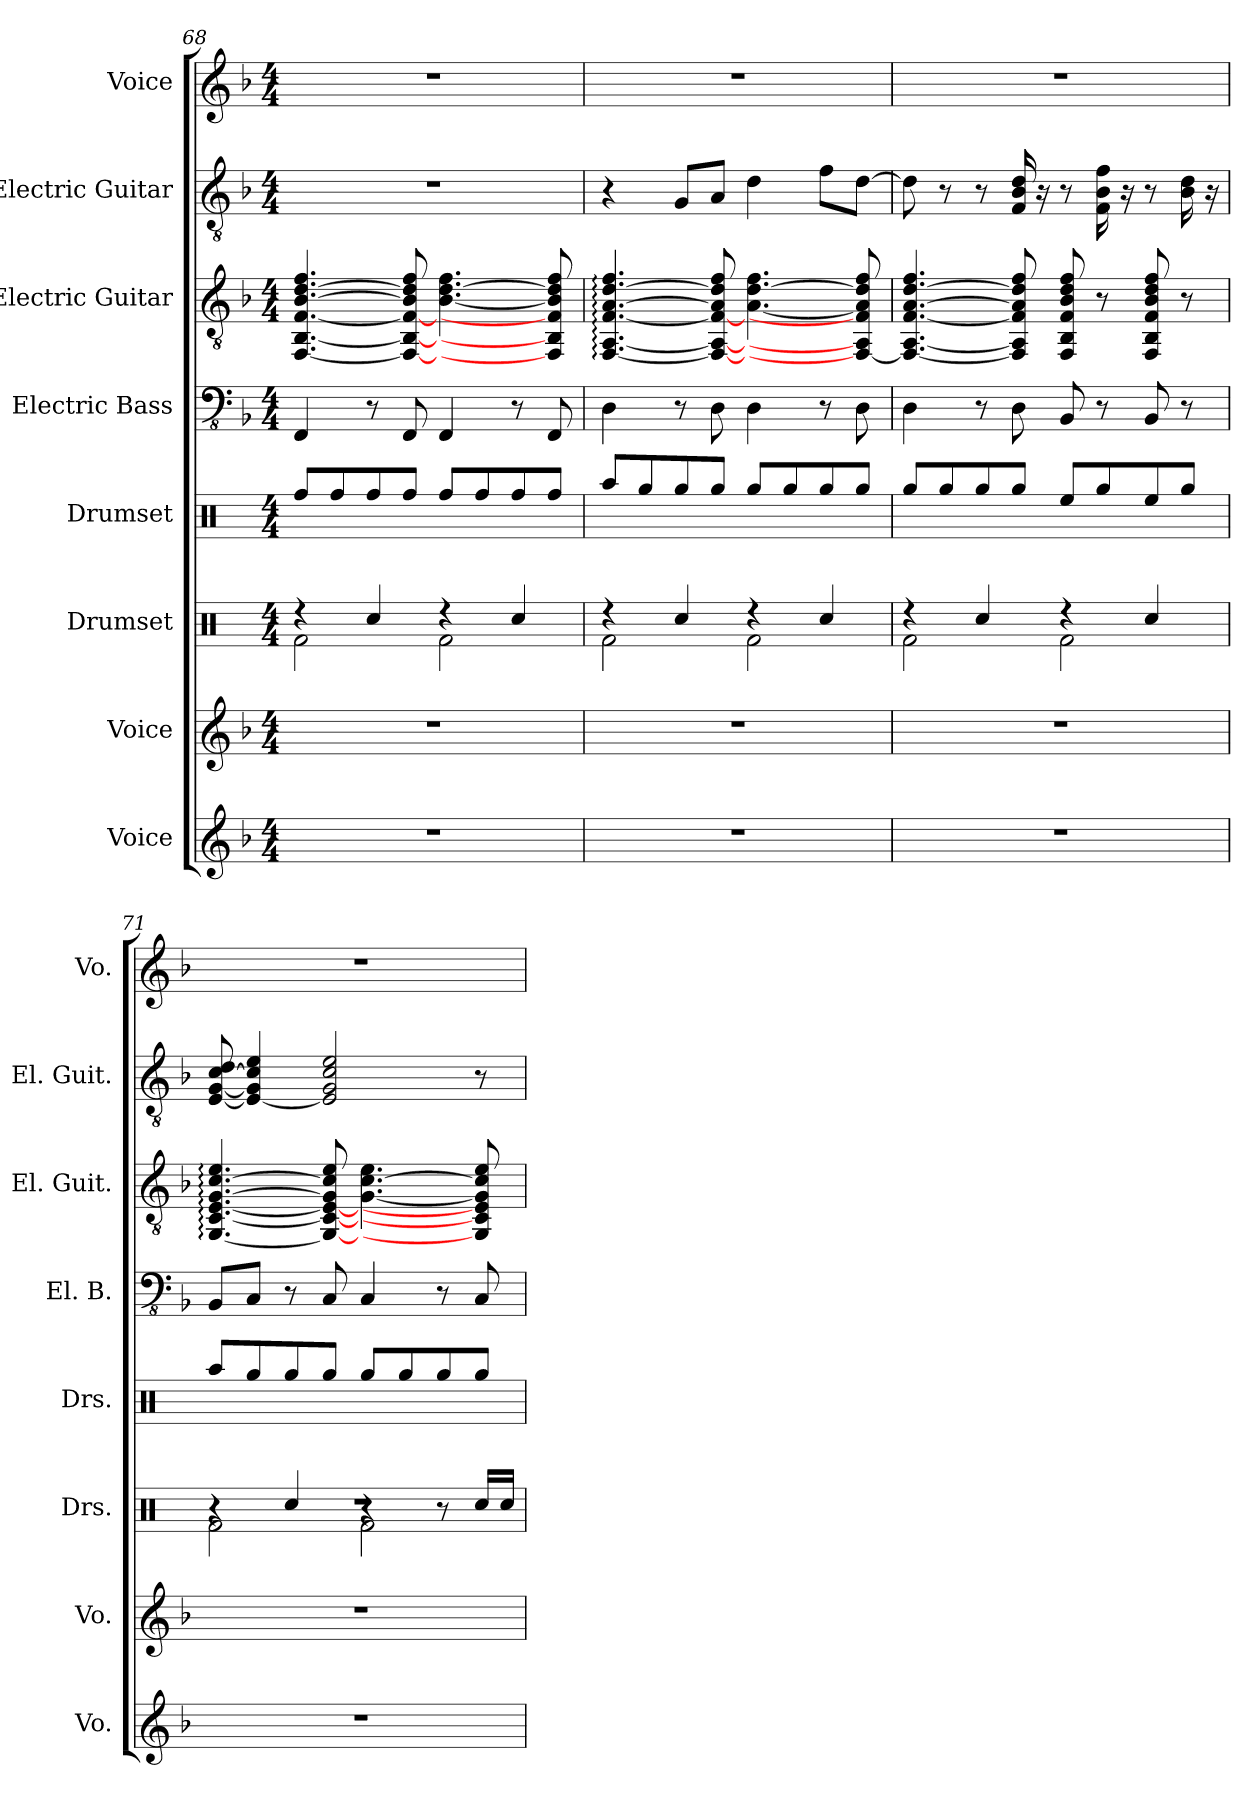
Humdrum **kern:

**kern	**kern	**kern	**kern	**kern	**kern	**kern	**kern
*part8	*part7	*part6	*part5	*part4	*part3	*part2	*part1
*staff8	*staff7	*staff6	*staff5	*staff4	*staff3	*staff2	*staff1
*I"Voice	*I"Voice	*I"Drumset	*I"Drumset	*I"Electric Bass	*I"Electric Guitar	*I"Electric Guitar	*I"Voice
*I'Vo.	*I'Vo.	*I'Drs.	*I'Drs.	*I'El. B.	*I'El. Guit.	*I'El. Guit.	*I'Vo.
*clefG2	*clefG2	*clefX	*clefX	*clefFv4	*clefGv2	*clefGv2	*clefG2
*k[b-]	*k[b-]	*k[]	*k[]	*k[b-]	*k[b-]	*k[b-]	*k[b-]
*M4/4	*M4/4	*M4/4	*M4/4	*M4/4	*M4/4	*M4/4	*M4/4
=68	=68	=68	=68	=68	=68	=68	=68
*	*	*^	*	*	*	*	*
1r	1r	4r	2Rf\	8Rff/L	4FFF/	[4.FF/ [4.BB-/ [4.F/ [4.B-/ [4.d/ 4.f/	1r	1r
.	.	.	.	8Rff/	.	.	.	.
.	.	4Rcc/	.	8Rff/	8r	.	.	.
.	.	.	.	8Rff/J	8FFF/	8FF/_ 8BB-/_ 8F/_ 8B-/] 8d/] 8f/	.	.
.	.	4r	2Rf\	8Rff/L	4FFF/	[4.B-\ [4.d\ 4.f\	.	.
.	.	.	.	8Rff/	.	.	.	.
.	.	4Rcc/	.	8Rff/	8r	.	.	.
.	.	.	.	8Rff/J	8FFF/	8FF/] 8BB-/] 8F/] 8B-/] 8d/] 8f/	.	.
=69	=69	=69	=69	=69	=69	=69	=69	=69
1r	1r	4r	2Rf\	8Raa/L	4DD\	[4.FF/: [4.AA/: [4.F/: [4.A/: [4.d/: 4.f/:	4r	1r
.	.	.	.	8Rgg/	.	.	.	.
.	.	4Rcc/	.	8Rgg/	8r	.	8G/L	.
.	.	.	.	8Rgg/J	8DD\	8FF/_ 8AA/_ 8F/_ 8A/] 8d/] 8f/	8A/J	.
.	.	4r	2Rf\	8Rgg/L	4DD\	[4.A\ [4.d\ 4.f\	4d\	.
.	.	.	.	8Rgg/	.	.	.	.
.	.	4Rcc/	.	8Rgg/	8r	.	8f\L	.
.	.	.	.	8Rgg/J	8DD\	8FF/_ 8AA/] 8F/] 8A/] 8d/] 8f/	[8d\J	.
=70	=70	=70	=70	=70	=70	=70	=70	=70
1r	1r	4r	2Rf\	8Rgg/L	4DD\	4.FF/_ [4.AA/ [4.F/ [4.A/ [4.d/ 4.f/	8d\]	1r
.	.	.	.	8Rgg/	.	.	8r	.
.	.	4Rcc/	.	8Rgg/	8r	.	8r	.
.	.	.	.	8Rgg/J	8DD\	8FF/] 8AA/] 8F/] 8A/] 8d/] 8f/	16F/ 16B-/ 16d/	.
.	.	.	.	.	.	.	16r	.
.	.	4r	2Rf\	8Ree/L	8BBB-/	8FF/ 8BB-/ 8F/ 8B-/ 8d/ 8f/	8r	.
.	.	.	.	8Rgg/	8r	8r	16F\ 16B-\ 16f\	.
.	.	.	.	.	.	.	16r	.
.	.	4Rcc/	.	8Ree/	8BBB-/	8FF/ 8BB-/ 8F/ 8B-/ 8d/ 8f/	8r	.
.	.	.	.	8Rgg/J	8r	8r	16B-\ 16d\	.
.	.	.	.	.	.	.	16r	.
!!LO:PB:g=z
=71	=71	=71	=71	=71	=71	=71	=71	=71
*	*	*	*^	*	*	*	*	*
1r	1r	4r	2Rf\	1r	8Raa/L	8BBB-/L	[4.GG/: [4.C/: [4.E/: [4.G/: [4.c/: 4.e/:	[8E/ [8G/ [8c/ 8d/	1r
.	.	.	.	.	8Rgg/	8CC/J	.	4E/_ 4G/] 4c/] 4e/	.
.	.	4Rcc/	.	.	8Rgg/	8r	.	.	.
.	.	.	.	.	8Rgg/J	8CC/	8GG/_ 8C/_ 8E/_ 8G/] 8c/] 8e/	2E/] 2G/ 2c/ 2e/	.
.	.	4r	2Rf\	.	8Rgg/L	4CC/	[4.G\ [4.c\ 4.e\	.	.
.	.	.	.	.	8Rgg/	.	.	.	.
.	.	8r	.	.	8Rgg/	8r	.	.	.
.	.	16Rcc/LL	.	.	8Rgg/J	8CC/	8GG/] 8C/] 8E/] 8G/] 8c/] 8e/	8r	.
.	.	16Rcc/JJ	.	.	.	.	.	.	.
*	*	*v	*v	*v	*	*	*	*	*
=	=	=	=	=	=	=	=
*-	*-	*-	*-	*-	*-	*-	*-
